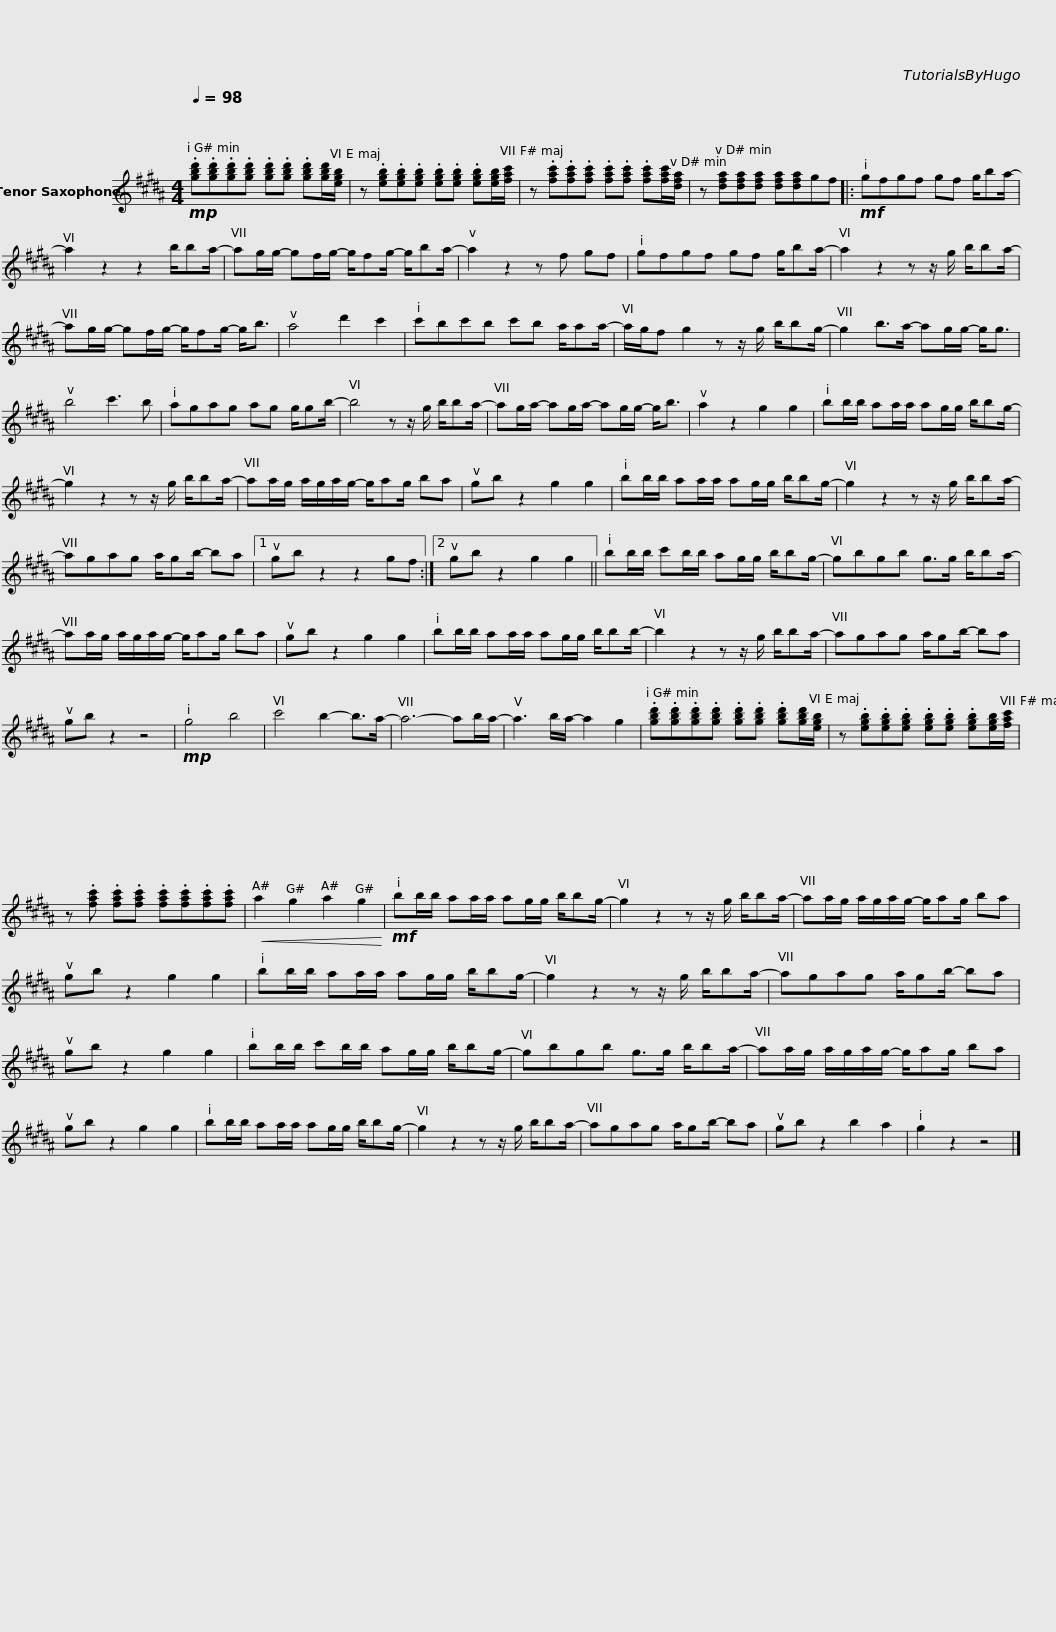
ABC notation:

X:1
L:1/8
Q:1/4=98
M:4/4
I:linebreak $
K:none
V:1 treble transpose=-14
V:1
[K:B]!mp! .[gbd'].[gbd'].[gbd'].[gbd'] .[gbd'].[gbd'] .[gbd'][gbd']/[egb]/ | z .[egb].[egb].[egb] .[egb].[egb] .[egb][egb]/[fac']/ | z .[fac'].[fac'].[fac'] .[fac'].[fac'] .[fac'][fac']/[dfa]/ |$ z [dfa][dfa][dfa] [dfa][dfa]gf |:!mf! gfgf gf g/ba/- | %5
 a2 z2 z2 b/ba/- |$ ag/g/- gf/g/- g/fg/- g/ba/- | a2 z2 z f gf | gfgf gf g/ba/- |$ a2 z2 z z/ g/ b/ba/- | %10
 ag/g/- gf/g/- g/fg/- g<b | a4 d'2 c'2 |$ c'bc'b c'b a/aa/- | a/g/f g2 z z/ g/ b/bg/- |$ g2 b>a- ag/g/- g<g | %15
 b4 c'3 b | agag ag g/gb/- |$ b4 z z/ g/ b/ba/- | ag/a/- ag/a/- ag/g/- g<b | a2 z2 g2 g2 |$ %20
 bb/b/ aa/a/ ag/g/ b/bg/- | g2 z2 z z/ g/ b/ba/- | aa/g/ a/g/a/g/- g/ag/ ba |$ gb z2 g2 g2 | bb/b/ aa/a/ ag/g/ b/bg/- | %25
 g2 z2 z z/ g/ b/ba/- |$ agag a/gb/- ba |1 gb z2 z2 gf :|2 gb z2 g2 g2 ||$ bb/b/ c'b/b/ ag/g/ b/bg/- | %30
 gbgb g>g b/ba/- | aa/g/ a/g/a/g/- g/ag/ ba |$ gb z2 g2 g2 | bb/b/ aa/a/ ag/g/ b/bb/- | b2 z2 z z/ g/ b/ba/- |$ %35
 agag a/gb/- ba | gb z2 z4 |!mp! g4 b4 |$ c'4 b2- b>a- | a6- ab/a/- | %40
 a3 b/a/- a2 g2 |$ .[gbd'].[gbd'].[gbd'].[gbd'] .[gbd'].[gbd'] .[gbd'][gbd']/[egb]/ | z .[egb].[egb].[egb] .[egb].[egb] .[egb][egb]/[fac']/ | z .[fac'] .[fac'].[fac'] .[fac'].[fac'].[fac'].[fac'] |$!<(! a2 g2 a2 g2!<)! | %45
!mf! bb/b/ aa/a/ ag/g/ b/bg/- | g2 z2 z z/ g/ b/ba/- |$ aa/g/ a/g/a/g/- g/ag/ ba | gb z2 g2 g2 | bb/b/ aa/a/ ag/g/ b/bg/- |$ %50
 g2 z2 z z/ g/ b/ba/- | agag a/gb/- ba | gb z2 g2 g2 |$ bb/b/ c'b/b/ ag/g/ b/bg/- | gbgb g>g b/ba/- | %55
 aa/g/ a/g/a/g/- g/ag/ ba |$ gb z2 g2 g2 | bb/b/ aa/a/ ag/g/ b/bg/- | g2 z2 z z/ g/ b/ba/- |$ agag a/gb/- ba | %60
 gb z2 b2 a2 | g2 z2 z4 |] %62
